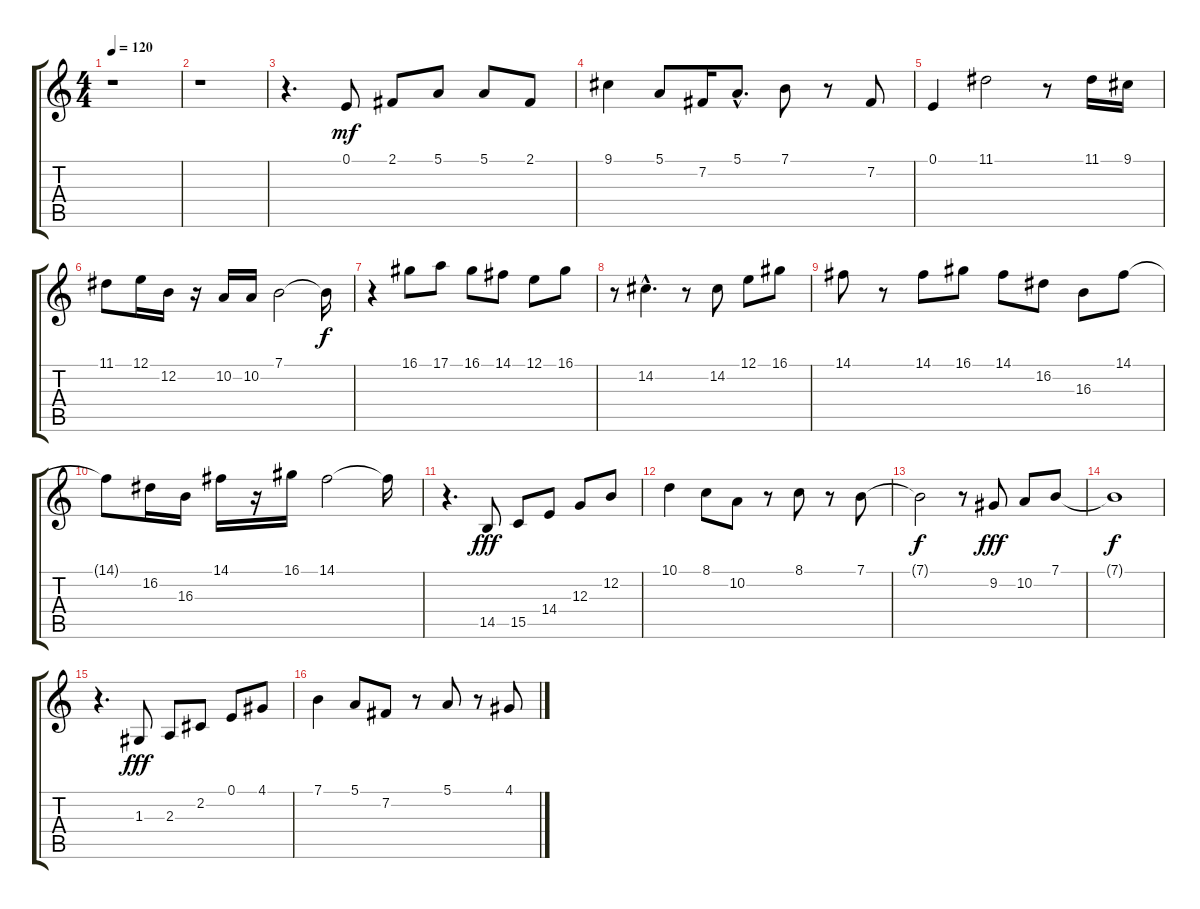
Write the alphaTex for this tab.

\track "" {instrument tenorsax}
\staff {score tabs}
\tuning (E4 B3 G3 D3 A2 E2) {hide}
\ts (4 4)
\tempo 120
\clef g2
\ks c
r.1{dy mf} |
r.1 |
r.4{d} 0.1.8 2.1.8 5.1.8 5.1.8 2.1.8 |
9.1.4 5.1.8 7.2.16 5.1{hac}.8{d} 7.1.8 r.8 7.2.8 |
0.1.4 11.1.2 r.8 11.1.16 9.1.16 |
11.1.8 12.1.16 12.2.16 r.16 10.2.16 10.2.16 7.1.2 7.1{t}.16{dy f} |
r.4 16.1.8 17.1.8 16.1.8 14.1.8 12.1.8 16.1.8 |
r.8 14.2{hac}.4{d} r.8 14.2.8 12.1.8 16.1.8 |
14.1.8 r.8 14.1.8 16.1.8 14.1.8 16.2.8 16.3.8 14.1.8 |
14.1{t}.8 16.2.16 16.3.16 14.1.16 r.16 16.1.16 14.1.2 14.1{t}.16 |
r.4{d} 14.5.8{dy fff} 15.5.8 14.4.8 12.3.8 12.2.8 |
10.1.4 8.1.8 10.2.8 r.8 8.1.8 r.8 7.1.8 |
7.1{t}.2{dy f} r.8 9.2.8{dy fff} 10.2.8 7.1.8 |
7.1{t}.1{dy f} |
r.4{d} 1.3.8{dy fff} 2.3.8 2.2.8 0.1.8 4.1.8 |
7.1.4 5.1.8 7.2.8 r.8 5.1.8 r.8 4.1.8
